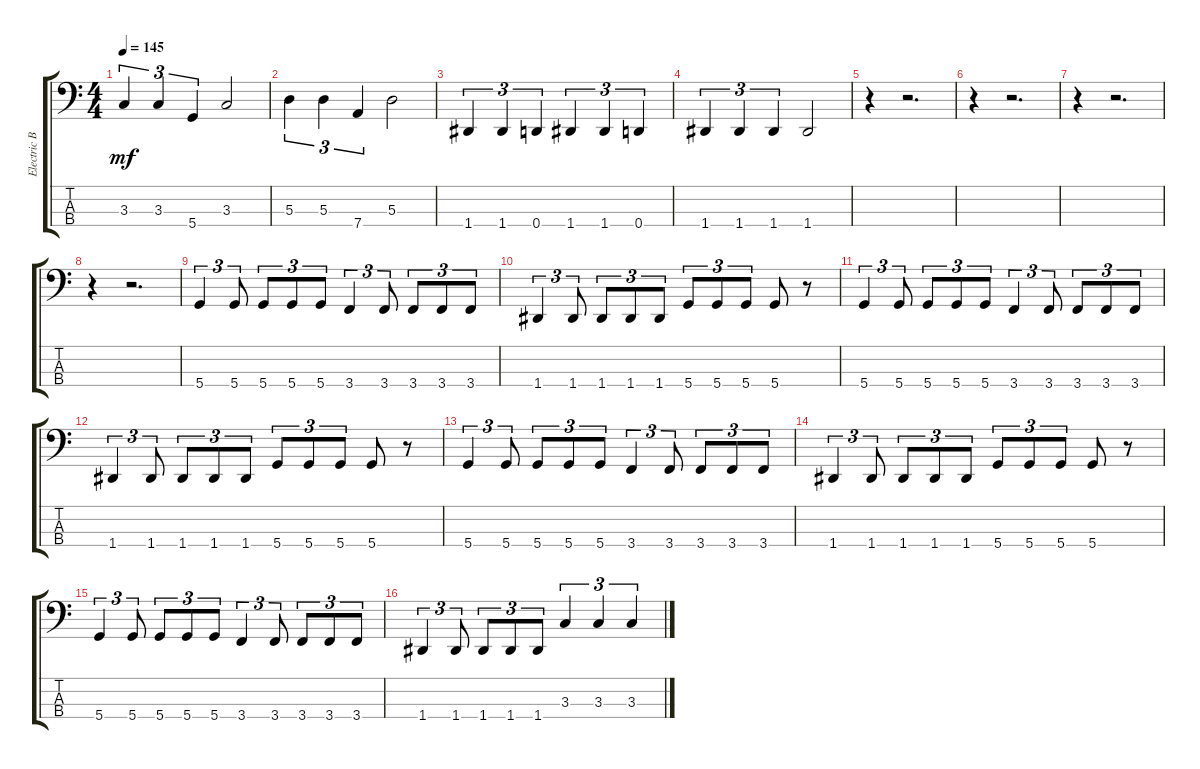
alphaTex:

\track ("Electric Bass" "Electric B") {instrument electricbassfinger}
\staff {score tabs}
\tuning (G2 D2 A1 D1) {hide}
\ts (4 4)
\tempo 145
\clef f4
\ks c
3.3.4{tu (3 2) dy mf} 3.3.4{tu (3 2)} 5.4.4{tu (3 2)} 3.3.2 |
5.3.4{tu (3 2)} 5.3.4{tu (3 2)} 7.4.4{tu (3 2)} 5.3.2 |
1.4.4{tu (3 2)} 1.4.4{tu (3 2)} 0.4.4{tu (3 2)} 1.4.4{tu (3 2)} 1.4.4{tu (3 2)} 0.4.4{tu (3 2)} |
1.4.4{tu (3 2)} 1.4.4{tu (3 2)} 1.4.4{tu (3 2)} 1.4.2 |
r.4 r.2{d} |
r.4 r.2{d} |
r.4 r.2{d} |
r.4 r.2{d} |
5.4.4{tu (3 2)} 5.4.8{tu (3 2)} 5.4.8{tu (3 2)} 5.4.8{tu (3 2)} 5.4.8{tu (3 2)} 3.4.4{tu (3 2)} 3.4.8{tu (3 2)} 3.4.8{tu (3 2)} 3.4.8{tu (3 2)} 3.4.8{tu (3 2)} |
1.4.4{tu (3 2)} 1.4.8{tu (3 2)} 1.4.8{tu (3 2)} 1.4.8{tu (3 2)} 1.4.8{tu (3 2)} 5.4.8{tu (3 2)} 5.4.8{tu (3 2)} 5.4.8{tu (3 2)} 5.4.8 r.8 |
5.4.4{tu (3 2)} 5.4.8{tu (3 2)} 5.4.8{tu (3 2)} 5.4.8{tu (3 2)} 5.4.8{tu (3 2)} 3.4.4{tu (3 2)} 3.4.8{tu (3 2)} 3.4.8{tu (3 2)} 3.4.8{tu (3 2)} 3.4.8{tu (3 2)} |
1.4.4{tu (3 2)} 1.4.8{tu (3 2)} 1.4.8{tu (3 2)} 1.4.8{tu (3 2)} 1.4.8{tu (3 2)} 5.4.8{tu (3 2)} 5.4.8{tu (3 2)} 5.4.8{tu (3 2)} 5.4.8 r.8 |
5.4.4{tu (3 2)} 5.4.8{tu (3 2)} 5.4.8{tu (3 2)} 5.4.8{tu (3 2)} 5.4.8{tu (3 2)} 3.4.4{tu (3 2)} 3.4.8{tu (3 2)} 3.4.8{tu (3 2)} 3.4.8{tu (3 2)} 3.4.8{tu (3 2)} |
1.4.4{tu (3 2)} 1.4.8{tu (3 2)} 1.4.8{tu (3 2)} 1.4.8{tu (3 2)} 1.4.8{tu (3 2)} 5.4.8{tu (3 2)} 5.4.8{tu (3 2)} 5.4.8{tu (3 2)} 5.4.8 r.8 |
5.4.4{tu (3 2)} 5.4.8{tu (3 2)} 5.4.8{tu (3 2)} 5.4.8{tu (3 2)} 5.4.8{tu (3 2)} 3.4.4{tu (3 2)} 3.4.8{tu (3 2)} 3.4.8{tu (3 2)} 3.4.8{tu (3 2)} 3.4.8{tu (3 2)} |
1.4.4{tu (3 2)} 1.4.8{tu (3 2)} 1.4.8{tu (3 2)} 1.4.8{tu (3 2)} 1.4.8{tu (3 2)} 3.3.4{tu (3 2)} 3.3.4{tu (3 2)} 3.3.4{tu (3 2)}
